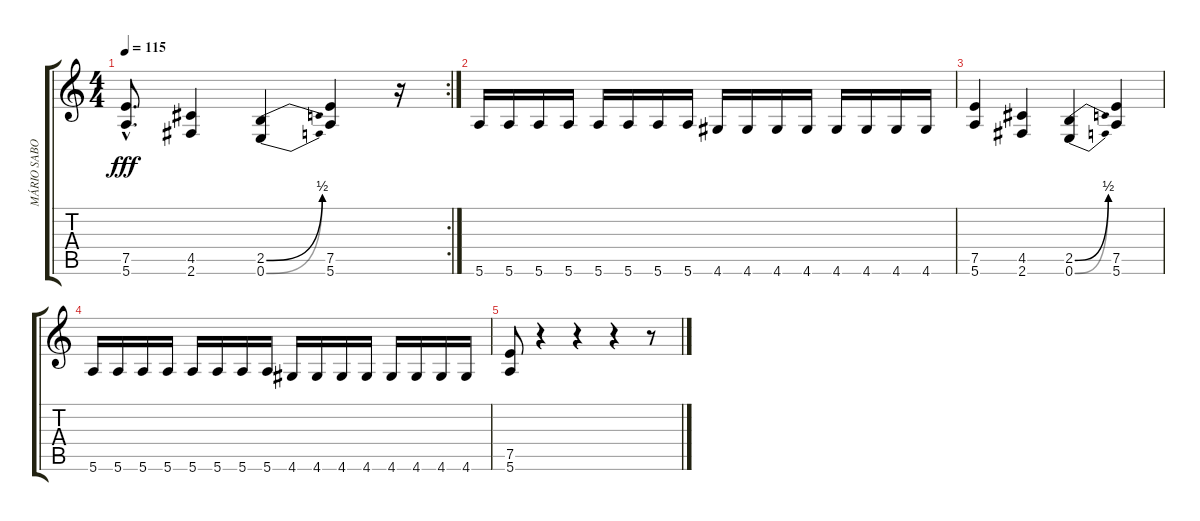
\track ("MÁRIO SABO" "MÁRIO SABO") {instrument distortionguitar}
\staff {score tabs}
\tuning (E4 B3 G3 D3 A2 E2) {hide}
\rc 2
\ts (4 4)
\tempo 115
\clef g2
\ks c
(7.5{hac} 5.6{hac}).8{d dy fff} (4.5 2.6).4 (2.5{be (bend 0 0 60 2)} 0.6{be (bend 0 0 60 2)}).4 (7.5 5.6).4 r.16 |
5.6.16 5.6.16 5.6.16 5.6.16 5.6.16 5.6.16 5.6.16 5.6.16 4.6.16 4.6.16 4.6.16 4.6.16 4.6.16 4.6.16 4.6.16 4.6.16 |
(7.5 5.6).4 (4.5 2.6).4 (2.5{be (bend 0 0 60 2)} 0.6{be (bend 0 0 60 2)}).4 (7.5 5.6).4 |
5.6.16 5.6.16 5.6.16 5.6.16 5.6.16 5.6.16 5.6.16 5.6.16 4.6.16 4.6.16 4.6.16 4.6.16 4.6.16 4.6.16 4.6.16 4.6.16 |
(7.5 5.6).8 r.4 r.4 r.4 r.8
